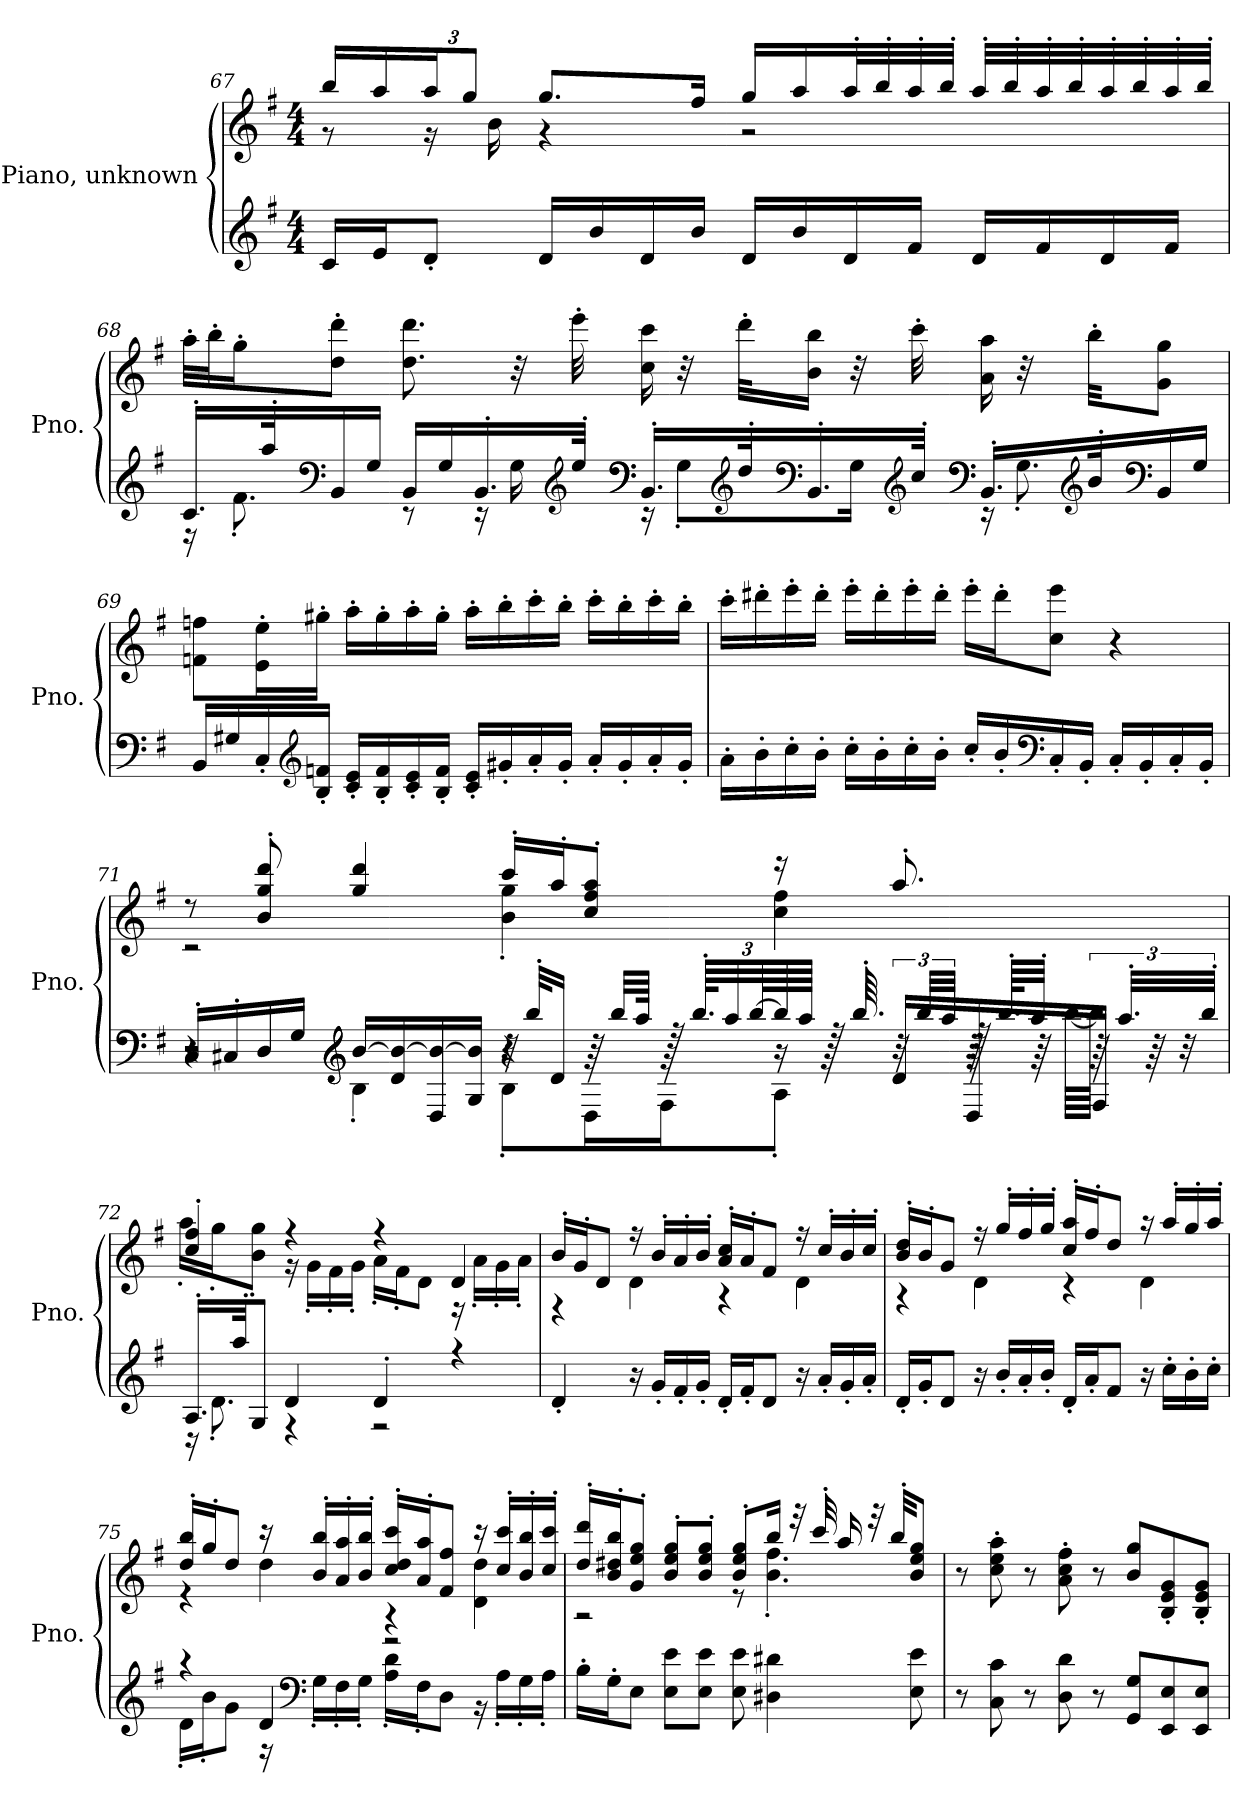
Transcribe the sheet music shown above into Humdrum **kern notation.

**kern	**kern
*part1	*part1
*staff2	*staff1
*I"Piano, unknown	*
*I'Pno.	*
*clefG2	*clefG2
*k[f#]	*k[f#]
*M4/4	*M4/4
=67	=67
*	*^
16c/LL	16bb/LL	8r
16e/J	16aa/	.
*	*Xbrackettup	*
8d'/J	24aa/J	16r
.	12gg/J	.
.	.	16b\
16d/LL	8.gg/L	4r
16b/	.	.
16d/	.	.
16b/JJ	16ff#/Jk	.
16d/LL	16gg/LL	2r
16b/	16aa/	.
16d/	32aa'/L	.
.	32bb'/	.
16f#/JJ	32aa'/	.
.	32bb'/JJJ	.
16d/LL	32aa'/LLL	.
.	32bb'/	.
16f#/	32aa'/	.
.	32bb'/	.
16d/	32aa'/	.
.	32bb'/	.
16f#/JJ	32aa'/	.
.	32bb'/JJJ	.
*	*v	*v
!!LO:PB:g=z
=68	=68
*^	*
16.c'/LL	16r	32aa'\LLL
.	.	32bb'\J
.	8.f#'\	16gg'\J
32aa'/K	.	.
*clefF4	*	*
16BB/	.	8dd\' 8ddd\'J
16G/JJ	.	.
16BB/LL	8r	8.dd\ 8.ddd\
16G/	.	.
16.BB'/	16r	.
.	16G\	32r
*clefG2	*	*
32ee'/JJk	.	32eee'\
*clefF4	*	*
16.BB'/LL	16r	16cc\ 16ccc\
.	8G'\L	32r
*clefG2	*	*
32dd'/K	.	32ddd'\KLL
*clefF4	*	*
16.BB'/	.	16b\ 16bb\JJ
.	16G\Jk	32r
*clefG2	*	*
32cc'/JJk	.	32ccc'\
*clefF4	*	*
16.BB'/LL	16r	16a\ 16aa\
.	8.G'\	32r
*clefG2	*	*
32b'/K	.	32bb'\KKL
*clefF4	*	*
16BB/	.	8g\ 8gg\J
16G/JJ	.	.
*v	*v	*
!!LO:LB:g=z
=69	=69
16BB/LL	8fn\ 8ffn\L
16G#X/	.
16C'/	16e\' 16ee\'L
*clefG2	*
16B/' 16fn/'JJ	16gg#X'\JJ
16c/' 16e/'LL	16aa'\LL
16B/' 16f/'	16gg#'\
16c/' 16e/'	16aa'\
16B/' 16f/'JJ	16gg#'\JJ
16c/' 16e/'LL	16aa'\LL
16g#X'/	16bb'\
16a'/	16ccc'\
16g#'/JJ	16bb'\JJ
16a'/LL	16ccc'\LL
16g#'/	16bb'\
16a'/	16ccc'\
16g#'/JJ	16bb'\JJ
!!LO:LB:g=z
=70	=70
16a'\LL	16ccc'\LL
16b'\	16ddd#X'\
16cc'\	16eee'\
16b'\JJ	16ddd#'\JJ
16cc'\LL	16eee'\LL
16b'\	16ddd#'\
16cc'\	16eee'\
16b'\JJ	16ddd#'\JJ
16cc'/LL	16eee'\LL
16b'/	16ddd#'\J
*clefF4	*
16C'/	8cc\ 8eee\J
16BB'/JJ	.
16C'/LL	4r
16BB'/	.
16C'/	.
16BB'/JJ	.
!!LO:LB:g=z
=71	=71
*^	*^
*	*^	*	*
16C'/LL	4r	2r	8r	2r
16C#X'/	.	.	.	.
16D/	.	.	8b/' 8gg/' 8ddd/'	.
16G/JJ	.	.	.	.
*clefG2	*	*	*	*
[16b/LL	4B'\	.	4gg/ 4ddd/	.
16d/ 16b/_	.	.	.	.
16D/ 16b/_	.	.	.	.
16G/ 16b/]JJ	.	.	.	.
32r	8B'\L	4r	16ccc'/LL	4b\' 4gg\'
32bb'/KLL	.	.	.	.
16d/JJ	.	.	16aa'/J	.
64r	16D\L	.	8cc/' 8ff#/' 8aa/'J	.
32bb/LLL	.	.	.	.
64aa/JJJk	.	.	.	.
128r	16F#\J	.	.	.
64.bb'/KLLL	.	.	.	.
*Xbrackettup	*	*	*	*
48aa/	.	.	.	.
[96bb/L	.	.	.	.
64bb/]	8A'\J	16r	16r	4cc\ 4ff#\
64aa/JJJJ	.	.	.	.
128r	.	.	.	.
64.bb'/	.	.	.	.
*brackettup	*	*	*	*
48r	.	16d/LL	8.aa'/	.
48bb/LLL	.	.	.	.
48aa/JJJ	.	.	.	.
128r	32r	16D/	.	.
64.bb'/KLLL	.	.	.	.
32aa'/JJJ	64r	.	.	.
.	[64bb\LLLL	.	.	.
96r	64bb\JJJJ]	16F#/JJ	.	.
48.aa'/LLL	.	.	.	.
.	64r	.	.	.
.	32r	.	.	.
48bb'/JJJ	.	.	.	.
*	*v	*v	*	*
!!LO:LB:g=z	!!
=72	=72	=72	=72
16.A'/LL	16r	4cc/' 4ff#/'	16aa'\LL
.	8.d'\	.	16gg'\J
32aa'/JK	.	.	.
8G/J	.	.	8b\' 8gg\'J
4d/	4r	4r	16r
.	.	.	16g'\LL
.	.	.	16f#'\
.	.	.	16g'\JJ
4d'/	2r	4r	16a'\LL
.	.	.	16f#'\J
.	.	.	8d\J
4r	.	4d/	16r
.	.	.	16a'\LL
.	.	.	16g'\
.	.	.	16a'\JJ
*v	*v	*	*
=73	=73	=73
4d'/	16b'/LL	4r
.	16g'/J	.
.	8d/J	.
16r	16r	4d\
16g'/LL	16b'/LL	.
16f#'/	16a'/	.
16g'/JJ	16b'/JJ	.
16d'/LL	16a/' 16cc/'LL	4r
16f#'/J	16a'/J	.
8d/J	8f#/J	.
16r	16r	4d\
16a'/LL	16cc'/LL	.
16g'/	16b'/	.
16a'/JJ	16cc'/JJ	.
=74	=74	=74
16d'/LL	16b/' 16dd/'LL	4r
16g'/J	16b'/J	.
8d/J	8g/J	.
16r	16r	4d\
16b'/LL	16gg'/LL	.
16a'/	16ff#'/	.
16b'/JJ	16gg'/JJ	.
16d'/LL	16cc/' 16aa/'LL	4r
16a'/J	16ff#'/J	.
8f#/J	8dd/J	.
16r	16r	4d\
16cc'\LL	16aa'/LL	.
16b'\	16gg'/	.
16cc'\JJ	16aa'/JJ	.
!!LO:LB:g=z	!!
=75	=75	=75
*^	*	*
4r	16d'\LL	16dd/' 16bb/'LL	4r
.	16b'\J	16gg'/J	.
.	8g\J	8dd/J	.
4d/	16r	16r	4dd\
*clefF4	*	*	*
.	16G'\LL	16b/' 16bb/'LL	.
.	16F#'\	16a/' 16aa/'	.
.	16G'\JJ	16b/' 16bb/'JJ	.
2r	16A\' 16d\'LL	16cc/' 16dd/' 16ccc/'LL	4r
.	16F#'\J	16a/' 16aa/'J	.
.	8D\J	8f#/ 8ff#/J	.
.	16r	16r	4d\ 4dd\
.	16A'\LL	16cc/' 16ccc/'LL	.
.	16G'\	16b/' 16bb/'	.
.	16A'\JJ	16cc/' 16ccc/'JJ	.
*v	*v	*	*
=76	=76	=76
16B'\LL	16dd/' 16ddd/'LL	2r
16G'\J	16b/' 16dd#X/' 16bb/'J	.
8E\J	8g/' 8ee/' 8gg/'J	.
8E\ 8e\L	8b/' 8ee/' 8gg/'L	.
8E\ 8e\J	8b/' 8ee/' 8gg/'J	.
8E\ 8e\	8b/' 8ee/' 8gg/'L	8r
4D#X\ 4d#X\	16bb/Jk	4.b\' 4.ff#\'
.	32r	.
.	32ccc'/	.
.	16aa/	.
.	32r	.
.	32bb'/KKL	.
8E\ 8e\	8b/ 8ee/ 8gg/J	.
*	*v	*v
=77	=77
8r	8r
8C\ 8c\	8cc\' 8ee\' 8aa\'
8r	8r
8D\ 8d\	8a\' 8cc\' 8ff#\'
8r	8r
8GG/ 8G/L	8b/ 8gg/L
8EE/ 8E/	8B/' 8e/' 8g/'
8EE/ 8E/J	8B/' 8e/' 8g/'J
=	=
*-	*-
